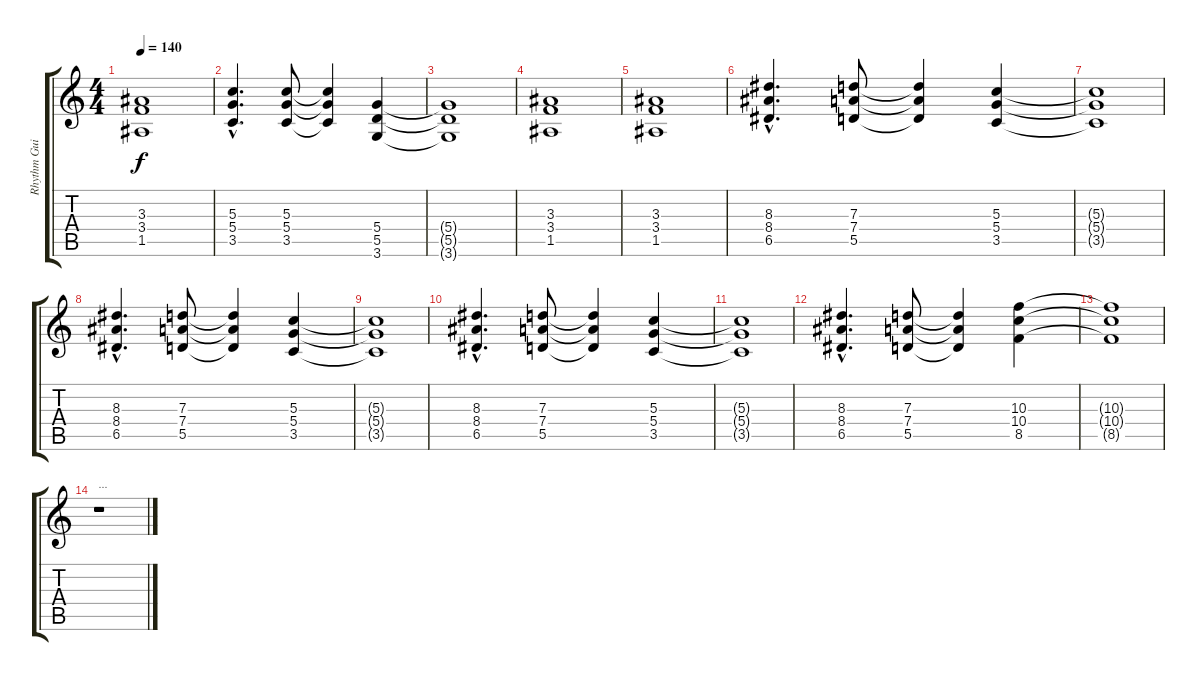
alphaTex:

\track ("Rhythm Guitar" "Rhythm Gui") {instrument distortionguitar}
\staff {score tabs}
\tuning (E4 B3 G3 D3 A2 E2) {hide}
\ts (4 4)
\tempo 140
\clef g2
\ks c
(3.3{t} 3.4{t} 1.5{t}).1{dy f} |
(5.3{hac} 5.4{hac} 3.5{hac}).4{d} (5.3 5.4 3.5).8 (5.3{t} 5.4{t} 3.5{t}).4 (5.4 5.5 3.6).4 |
(5.4{t} 5.5{t} 3.6{t}).1 |
(3.3 3.4 1.5).1 |
(3.3 3.4 1.5).1 |
(8.3{hac} 8.4{hac} 6.5{hac}).4{d} (7.3 7.4 5.5).8 (7.3{t} 7.4{t} 5.5{t}).4 (5.3 5.4 3.5).4 |
(5.3{t} 5.4{t} 3.5{t}).1 |
(8.3{hac} 8.4{hac} 6.5{hac}).4{d} (7.3 7.4 5.5).8 (7.3{t} 7.4{t} 5.5{t}).4 (5.3 5.4 3.5).4 |
(5.3{t} 5.4{t} 3.5{t}).1 |
(8.3{hac} 8.4{hac} 6.5{hac}).4{d} (7.3 7.4 5.5).8 (7.3{t} 7.4{t} 5.5{t}).4 (5.3 5.4 3.5).4 |
(5.3{t} 5.4{t} 3.5{t}).1 |
(8.3{hac} 8.4{hac} 6.5{hac}).4{d} (7.3 7.4 5.5).8 (7.3{t} 7.4{t} 5.5{t}).4 (10.3 10.4 8.5).4 |
(10.3{t} 10.4{t} 8.5{t}).1 |
r.1{txt "..."}
